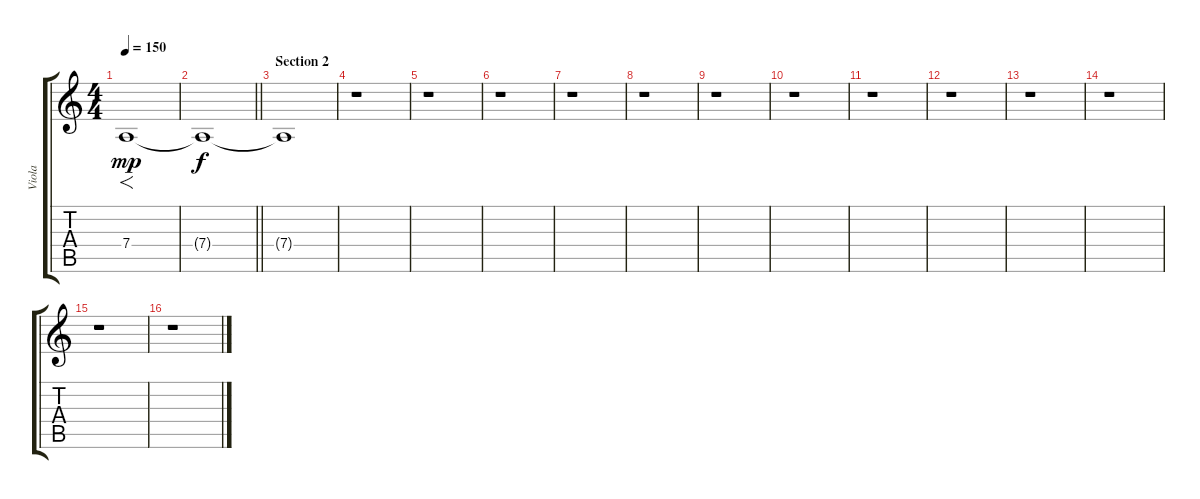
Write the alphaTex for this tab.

\track ("Viola" "Viola") {instrument viola}
\staff {score tabs}
\tuning (E4 B3 G3 D3 A2 E2) {hide}
\ts (4 4)
\tempo 150
\clef g2
\ks c
7.4.1{f dy mp} |
\barLineRight lightlight
7.4{t}.1{dy f} |
\section ("" "Section 2")
7.4{t}.1{volume 3} |
r.1{volume 9} |
r.1 |
r.1 |
r.1 |
r.1 |
r.1 |
r.1 |
r.1 |
r.1 |
r.1 |
r.1 |
r.1 |
r.1
